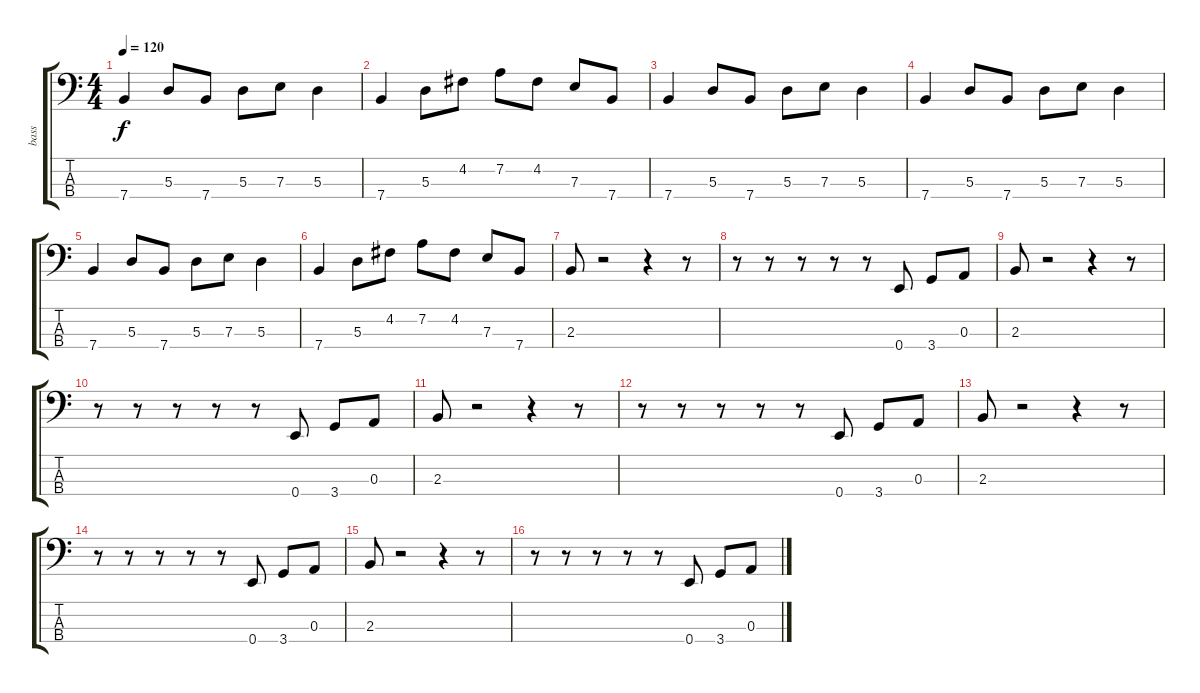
\track ("bass" "bass") {instrument electricbassfinger}
\staff {score tabs}
\tuning (G2 D2 A1 E1) {hide}
\ts (4 4)
\tempo 120
\clef f4
\ks c
7.4.4{dy f} 5.3.8 7.4.8 5.3.8 7.3.8 5.3.4 |
7.4.4 5.3.8 4.2.8 7.2.8 4.2.8 7.3.8 7.4.8 |
7.4.4 5.3.8 7.4.8 5.3.8 7.3.8 5.3.4 |
7.4.4 5.3.8 7.4.8 5.3.8 7.3.8 5.3.4 |
7.4.4 5.3.8 7.4.8 5.3.8 7.3.8 5.3.4 |
7.4.4 5.3.8 4.2.8 7.2.8 4.2.8 7.3.8 7.4.8 |
2.3.8 r.2 r.4 r.8 |
r.8 r.8 r.8 r.8 r.8 0.4.8 3.4.8 0.3.8 |
2.3.8 r.2 r.4 r.8 |
r.8 r.8 r.8 r.8 r.8 0.4.8 3.4.8 0.3.8 |
2.3.8 r.2 r.4 r.8 |
r.8 r.8 r.8 r.8 r.8 0.4.8 3.4.8 0.3.8 |
2.3.8 r.2 r.4 r.8 |
r.8 r.8 r.8 r.8 r.8 0.4.8 3.4.8 0.3.8 |
2.3.8 r.2 r.4 r.8 |
r.8 r.8 r.8 r.8 r.8 0.4.8 3.4.8 0.3.8
